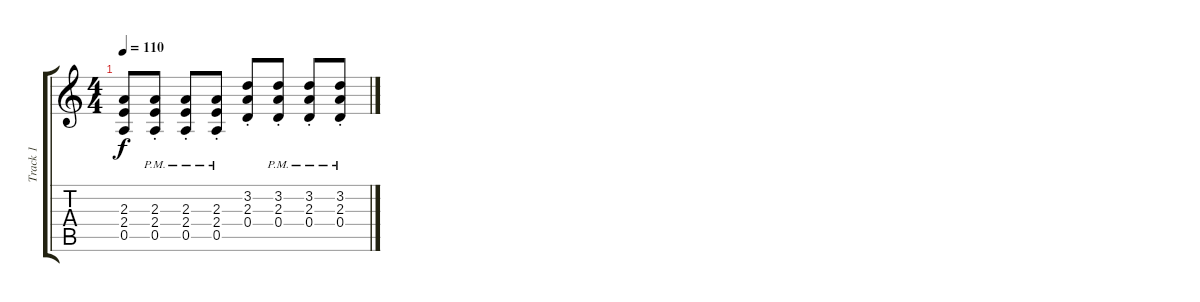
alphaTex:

\track ("Track 1" "Track 1") {instrument overdrivenguitar}
\staff {score tabs}
\tuning (E4 B3 G3 D3 A2 E2) {hide}
\ts (4 4)
\tempo 110
\clef g2
\ks c
(2.3 2.4 0.5).8{dy f} (2.3{pm st} 2.4{pm st} 0.5{pm st}).8 (2.3{pm st} 2.4{pm st} 0.5{pm st}).8 (2.3{pm st} 2.4{pm st} 0.5{pm}).8 (3.2{st} 2.3{st} 0.4{st}).8 (3.2{pm st} 2.3{pm st} 0.4{pm st}).8 (3.2{pm st} 2.3{pm st} 0.4{pm st}).8 (3.2{pm st} 2.3{pm st} 0.4{pm st}).8
